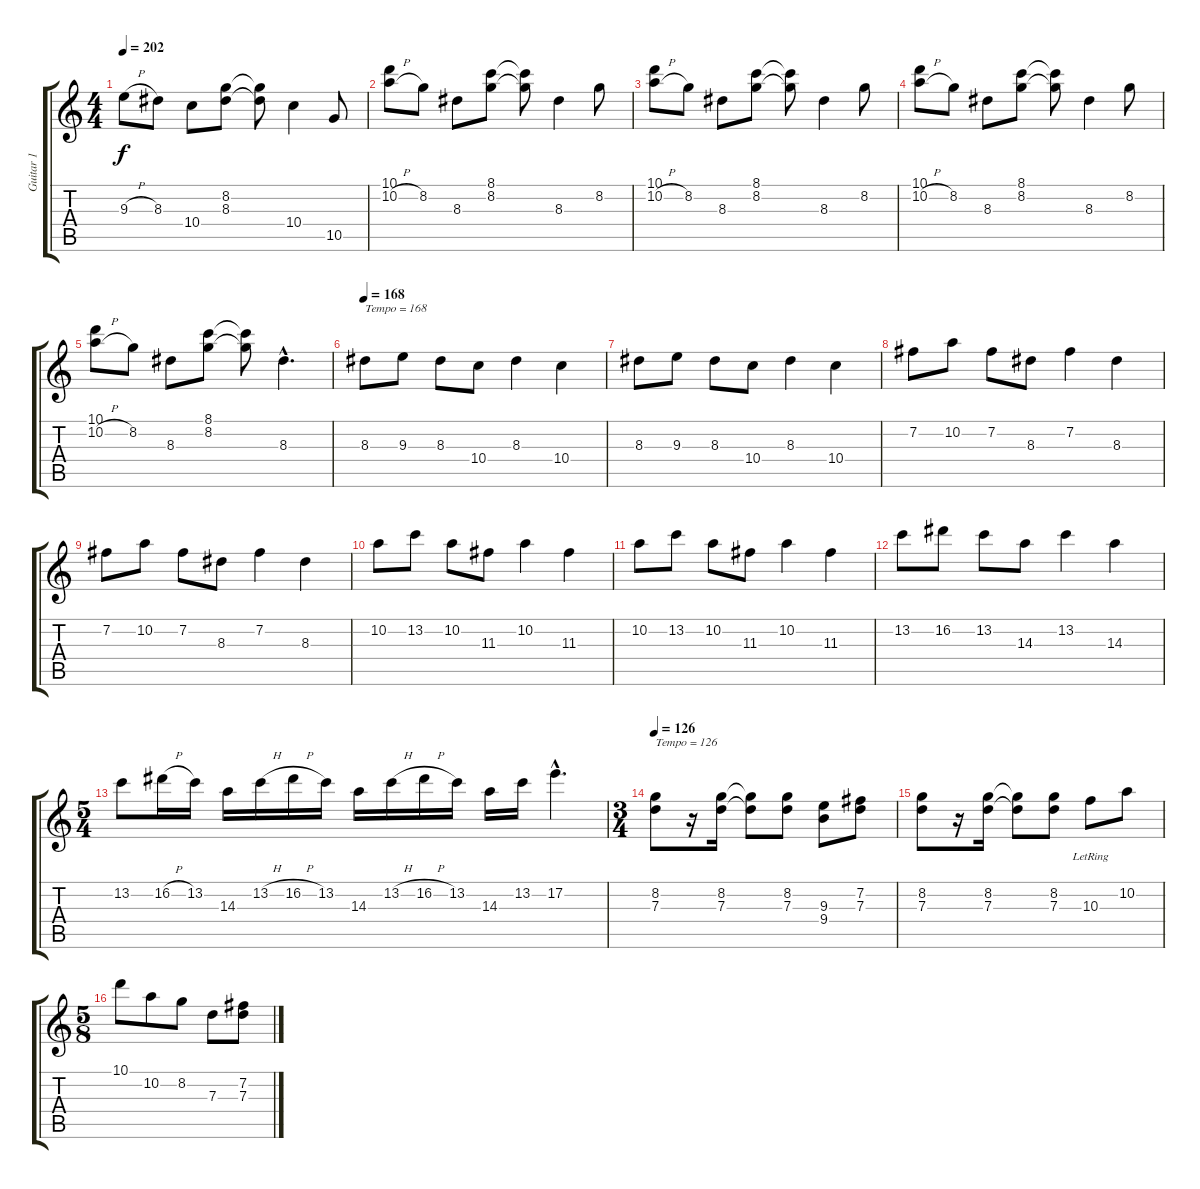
\track ("Guitar 1" "Guitar 1") {instrument overdrivenguitar}
\staff {score tabs}
\tuning (E4 B3 G3 D3 A2 E2) {hide}
\ts (4 4)
\tempo 202
\clef g2
\ks c
9.3{h}.8{dy f} 8.3.8 10.4.8 (8.2 8.3).8 (8.2{t} 8.3{t}).8 10.4.4 10.5.8 |
(10.1 10.2{h}).8 8.2.8 8.3.8 (8.1 8.2).8 (8.1{t} 8.2{t}).8 8.3.4 8.2.8 |
(10.1 10.2{h}).8 8.2.8 8.3.8 (8.1 8.2).8 (8.1{t} 8.2{t}).8 8.3.4 8.2.8 |
(10.1 10.2{h}).8 8.2.8 8.3.8 (8.1 8.2).8 (8.1{t} 8.2{t}).8 8.3.4 8.2.8 |
(10.1 10.2{h}).8 8.2.8 8.3.8 (8.1 8.2).8 (8.1{t} 8.2{t}).8 8.3{hac}.4{d} |
\tempo 168
8.3.8{txt "Tempo = 168"} 9.3.8 8.3.8 10.4.8 8.3.4 10.4.4 |
8.3.8 9.3.8 8.3.8 10.4.8 8.3.4 10.4.4 |
7.2.8 10.2.8 7.2.8 8.3.8 7.2.4 8.3.4 |
7.2.8 10.2.8 7.2.8 8.3.8 7.2.4 8.3.4 |
10.2.8 13.2.8 10.2.8 11.3.8 10.2.4 11.3.4 |
10.2.8 13.2.8 10.2.8 11.3.8 10.2.4 11.3.4 |
13.2.8 16.2.8 13.2.8 14.3.8 13.2.4 14.3.4 |
\ts (5 4)
13.2.8 16.2{h}.16 13.2.16 14.3.16 13.2{h}.16 16.2{h}.16 13.2.16 14.3.16 13.2{h}.16 16.2{h}.16 13.2.16 14.3.16 13.2.16 17.2{hac}.4{d} |
\ts (3 4)
\tempo 126
(8.2 7.3).8{txt "Tempo = 126"} r.16 (8.2 7.3).16 (8.2{t} 7.3{t}).8 (8.2 7.3).8 (9.3 9.4).8 (7.2 7.3).8 |
(8.2 7.3).8 r.16 (8.2 7.3).16 (8.2{t} 7.3{t}).8 (8.2 7.3).8 10.3{lr}.8 10.2.8 |
\ts (5 8)
10.1.8 10.2.8 8.2.8 7.3.8 (7.2 7.3).8
